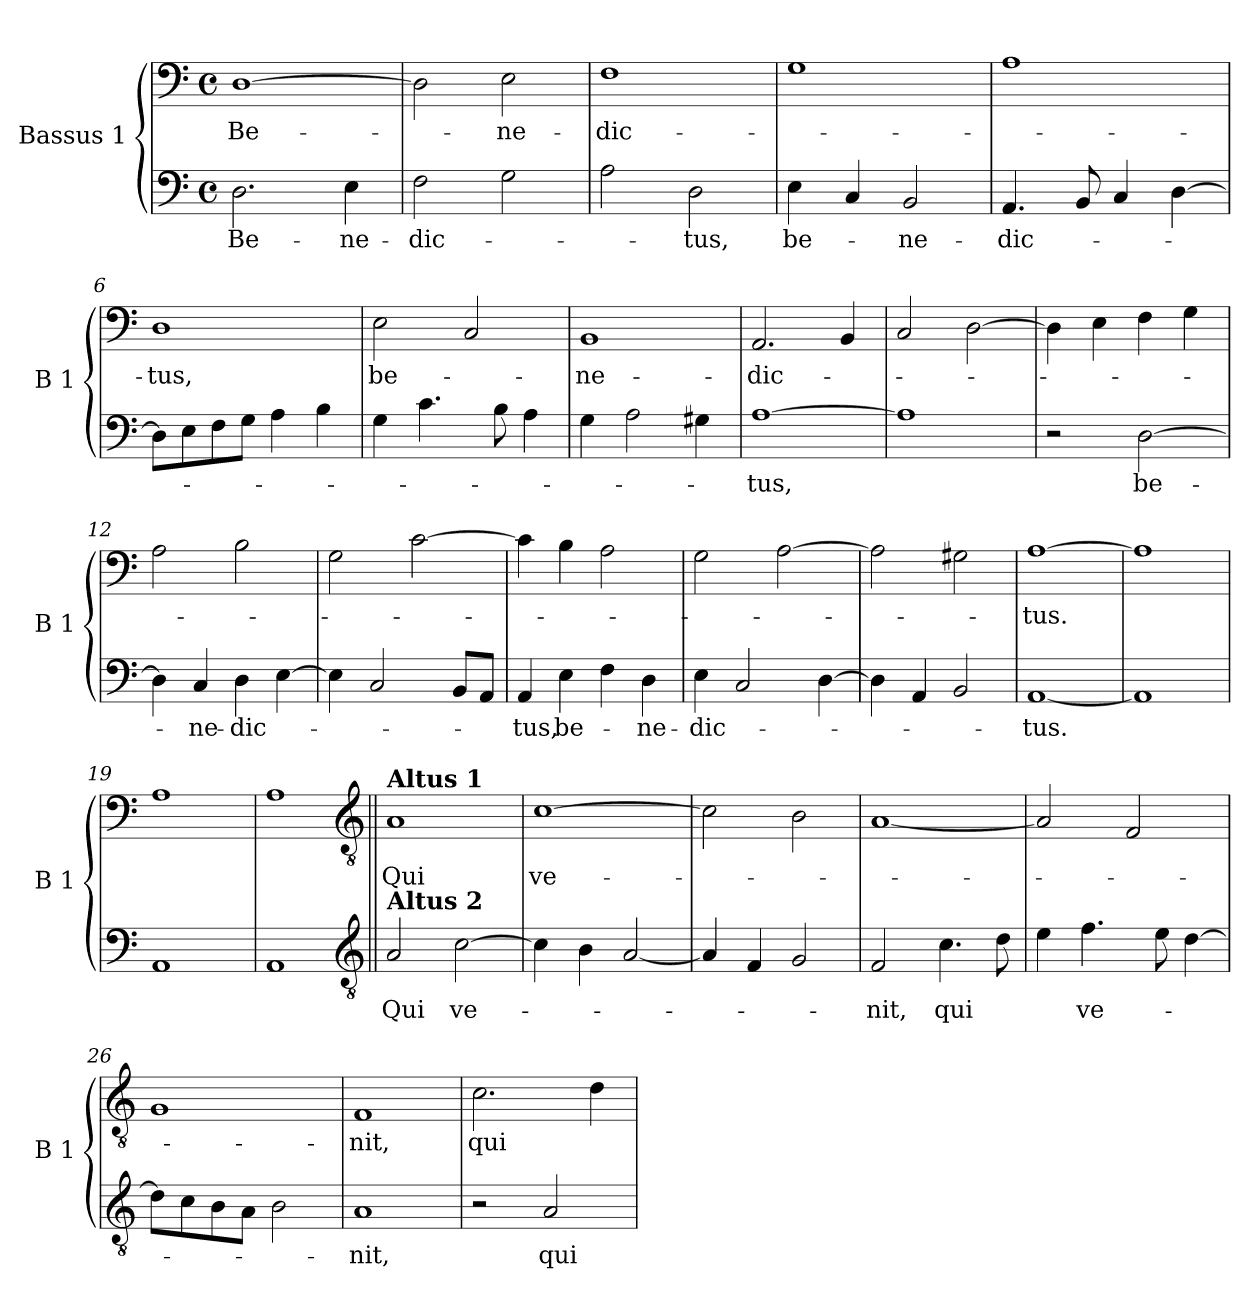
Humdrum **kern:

**kern	**text	**kern	**text
*part1	*part1	*part1	*part1
*staff2	*staff2	*staff1	*staff1
*I"Bassus 1	*	*	*
*I'B 1	*	*	*
*clefF4	*	*clefF4	*
*k[]	*	*k[]	*
*M4/4	*	*M4/4	*
*met(c)	*	*met(c)	*
=1	=1	=1	=1
2.D\	Be-	[1D	Be-
4E\	-ne-	.	.
=2	=2	=2	=2
2F\	-dic-	2D\]	.
2G\	.	2E\	-ne-
=3	=3	=3	=3
2A\	.	1F	-dic-
2D\	-tus,	.	.
=4	=4	=4	=4
4E\	be-	1G	.
4C/	.	.	.
2BB/	-ne-	.	.
=5	=5	=5	=5
4.AA/	-dic-	1A	.
8BB/	.	.	.
4C/	.	.	.
[4D\	.	.	.
=6	=6	=6	=6
8D\L]	.	1D	-tus,
8E\	.	.	.
8F\	.	.	.
8G\J	.	.	.
4A\	.	.	.
4B\	.	.	.
=7	=7	=7	=7
4G\	.	2E\	be-
4.c\	.	.	.
.	.	2C/	.
8B\	.	.	.
4A\	.	.	.
=8	=8	=8	=8
4G\	.	1BB	-ne-
2A\	.	.	.
4G#X\	.	.	.
!!LO:LB:g=z
=9	=9	=9	=9
[1A	-tus,	2.AA/	-dic-
.	.	4BB/	.
=10	=10	=10	=10
1A]	.	2C/	.
.	.	[2D\	.
=11	=11	=11	=11
2r	.	4D\]	.
.	.	4E\	.
[2D\	be-	4F\	.
.	.	4G\	.
=12	=12	=12	=12
4D\]	.	2A\	.
4C/	-ne-	.	.
4D\	-dic-	2B\	.
[4E\	.	.	.
=13	=13	=13	=13
4E\]	.	2G\	.
2C/	.	.	.
.	.	[2c\	.
8BB/L	.	.	.
8AA/J	.	.	.
=14	=14	=14	=14
4AA/	-tus,	4c\]	.
4E\	be-	4B\	.
4F\	.	2A\	.
4D\	ne-	.	.
=15	=15	=15	=15
4E\	-dic-	2G\	.
2C/	.	.	.
.	.	[2A\	.
[4D\	.	.	.
=16	=16	=16	=16
4D\]	.	2A\]	.
4AA/	.	.	.
2BB/	.	2G#i\	.
=17	=17	=17	=17
[1AA	-tus.	[1A	-tus.
!!LO:LB:g=z
=18	=18	=18	=18
1AA]	.	1A]	.
=19	=19	=19	=19
1AA	.	1A	.
=20	=20	=20	=20
1AA	.	1A	.
*clefGv2	*	*clefGv2	*
=21||	=21||	=21||	=21||
!	!	!LO:TX:a:B:t=Altus 1	!
!LO:TX:a:B:t=Altus 2	!	!	!
2A/	Qui	1A	Qui
[2c\	ve-	.	.
=22	=22	=22	=22
4c\]	.	[1c	ve-
4B\	.	.	.
[2A/	.	.	.
=23	=23	=23	=23
4A/]	.	2c\]	.
4F/	.	.	.
2G/	.	2B\	.
=24	=24	=24	=24
2F/	-nit,	[1A	.
4.c\	qui	.	.
8d\	.	.	.
=25	=25	=25	=25
4e\	.	2A/]	.
4.f\	ve-	.	.
.	.	2F/	.
8e\	.	.	.
[4d\	.	.	.
=26	=26	=26	=26
8d\L]	.	1G	.
8c\	.	.	.
8B\	.	.	.
8A\J	.	.	.
2B\	.	.	.
=27	=27	=27	=27
1A	-nit,	1F	-nit,
!!LO:LB:g=z
=28	=28	=28	=28
2r	.	2.c\	qui
2A/	qui	.	.
.	.	4d\	.
=	=	=	=
*-	*-	*-	*-
